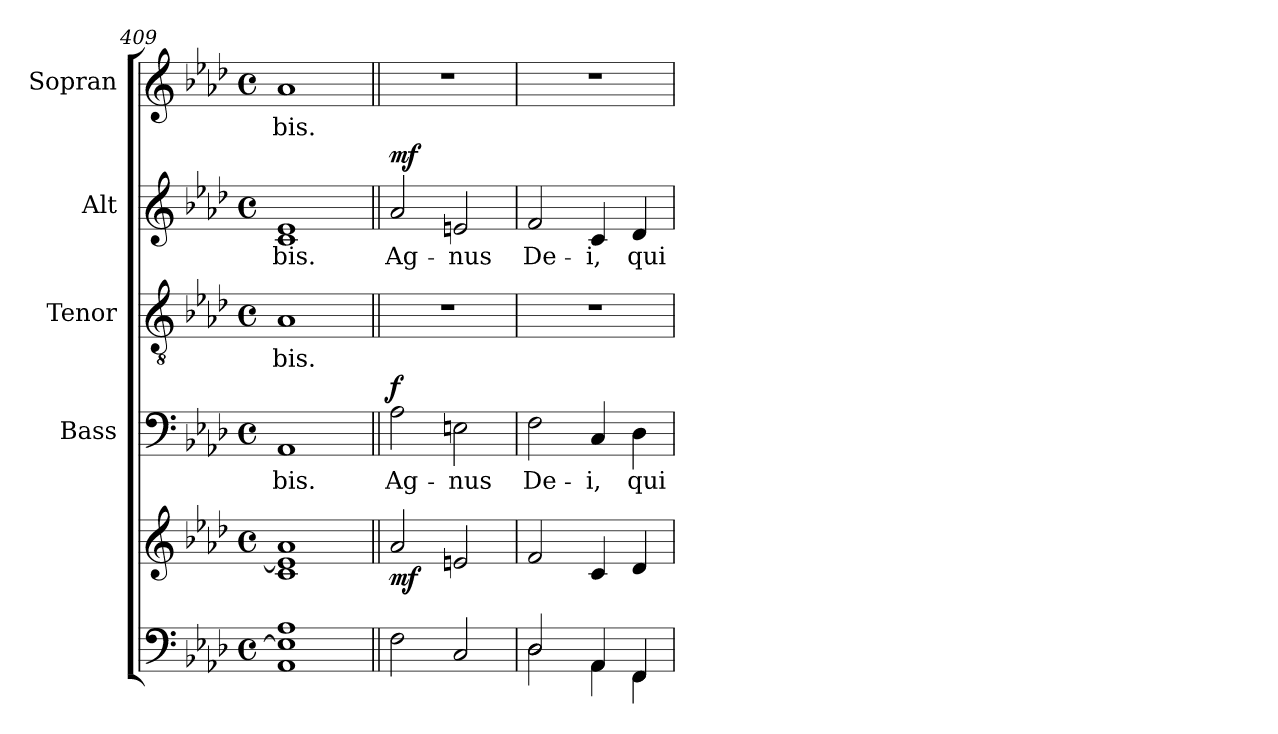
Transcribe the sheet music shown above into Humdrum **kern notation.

**kern	**kern	**dynam	**kern	**text	**dynam	**kern	**text	**kern	**text	**dynam	**kern	**text
*part5	*part5	*part5	*part4	*part4	*part4	*part3	*part3	*part2	*part2	*part2	*part1	*part1
*staff6	*staff5	*staff5/6	*staff4	*staff4	*staff4	*staff3	*staff3	*staff2	*staff2	*staff2	*staff1	*staff1
*	*	*	*I"Bass	*	*	*I"Tenor	*	*I"Alt	*	*	*I"Sopran	*
*	*	*	*I'B.	*	*	*I'T.	*	*I'A.	*	*	*I'S.	*
*clefF4	*clefG2	*	*clefF4	*	*	*clefGv2	*	*clefG2	*	*	*clefG2	*
*k[b-e-a-d-]	*k[b-e-a-d-]	*	*k[b-e-a-d-]	*	*	*k[b-e-a-d-]	*	*k[b-e-a-d-]	*	*	*k[b-e-a-d-]	*
*A-:	*A-:	*	*A-:	*	*	*A-:	*	*A-:	*	*	*A-:	*
*M4/4	*M4/4	*	*M4/4	*	*	*M4/4	*	*M4/4	*	*	*M4/4	*
*met(c)	*met(c)	*	*met(c)	*	*	*met(c)	*	*met(c)	*	*	*met(c)	*
=409	=409	=409	=409	=409	=409	=409	=409	=409	=409	=409	=409	=409
*^	*	*	*	*	*	*	*	*	*	*	*	*
!	!	!	!	!	!LO:LY:b	!	!	!LO:LY:b	!	!LO:LY:b	!	!	!LO:LY:b
1A-	1AA- 1E-]	1c 1e-] 1a-	.	1AA-	-bis.	.	1A-	-bis.	1c 1e-	-bis.	.	1a-	-bis.
=410||	=410||	=410||	=410||	=410||	=410||	=410||	=410||	=410||	=410||	=410||	=410||	=410||	=410||
!	!	!	!LO:DY:b	!	!LO:LY:b	!LO:DY:a	!	!	!	!LO:LY:b	!LO:DY:a	!	!
*v	*v	*	*	*	*	*	*	*	*	*	*	*	*
2F\	2a-/	mf	2A-\	Ag-	f	1r	.	2a-/	Ag-	mf	1r	.
!	!	!	!	!LO:LY:b	!	!	!	!	!LO:LY:b	!	!	!
2C/	2en/	.	2En\	-nus	.	.	.	2en/	-nus	.	.	.
=411	=411	=411	=411	=411	=411	=411	=411	=411	=411	=411	=411	=411
*^	*	*	*	*	*	*	*	*	*	*	*	*
!	!	!	!	!	!LO:LY:b	!	!	!	!	!LO:LY:b	!	!	!
2D-/	2D-\	2f/	.	2F\	De-	.	1r	.	2f/	De-	.	1r	.
!	!	!	!	!	!LO:LY:b	!	!	!	!	!LO:LY:b	!	!	!
4AA-/	4AA-\	4c/	.	4C/	-i,	.	.	.	4c/	-i,	.	.	.
!	!	!	!	!	!LO:LY:b	!	!	!	!	!LO:LY:b	!	!	!
4FF/	4FF\	4d-/	.	4D-\	qui	.	.	.	4d-/	qui	.	.	.
*v	*v	*	*	*	*	*	*	*	*	*	*	*	*
=	=	=	=	=	=	=	=	=	=	=	=	=
*-	*-	*-	*-	*-	*-	*-	*-	*-	*-	*-	*-	*-
